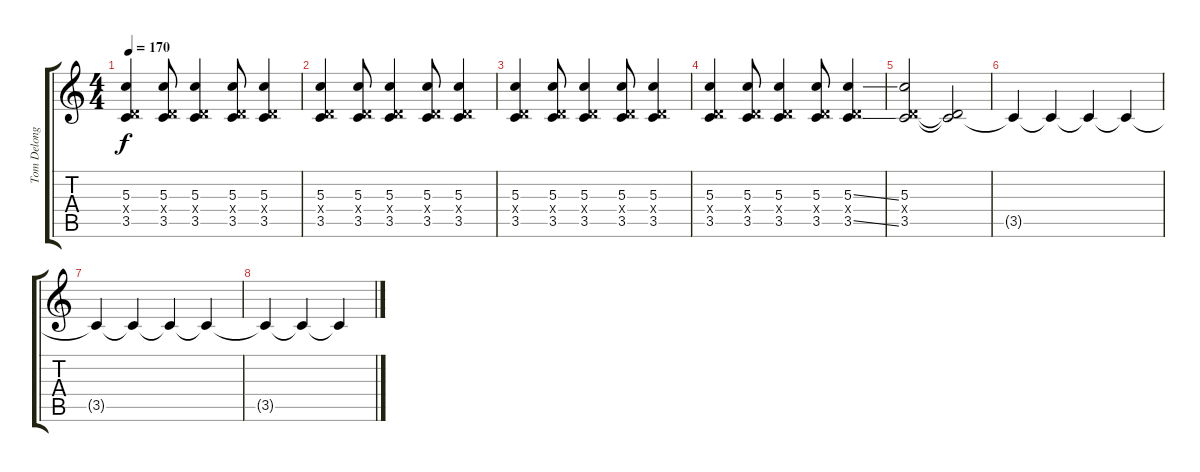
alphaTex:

\track ("Tom Delonge" "Tom Delong") {instrument overdrivenguitar}
\staff {score tabs}
\tuning (E4 B3 G3 D3 A2 E2) {hide}
\ts (4 4)
\tempo 170
\clef g2
\ks c
(5.3 0.4{x} 3.5).4{dy f} (5.3 0.4{x} 3.5).8 (5.3 0.4{x} 3.5).4 (5.3 0.4{x} 3.5).8 (5.3 0.4{x} 3.5).4 |
(5.3 0.4{x} 3.5).4 (5.3 0.4{x} 3.5).8 (5.3 0.4{x} 3.5).4 (5.3 0.4{x} 3.5).8 (5.3 0.4{x} 3.5).4 |
(5.3 0.4{x} 3.5).4 (5.3 0.4{x} 3.5).8 (5.3 0.4{x} 3.5).4 (5.3 0.4{x} 3.5).8 (5.3 0.4{x} 3.5).4 |
(5.3 0.4{x} 3.5).4 (5.3 0.4{x} 3.5).8 (5.3 0.4{x} 3.5).4 (5.3 0.4{x} 3.5).8 (5.3{ss} 0.4{x} 3.5{ss}).4 |
(5.3 0.4{x} 3.5).2 (0.4{t} 3.5{t}).2 |
3.5{t}.4 3.5{t}.4 3.5{t}.4 3.5{t}.4 |
3.5{t}.4 3.5{t}.4 3.5{t}.4 3.5{t}.4 |
3.5{t}.4 3.5{t}.4 3.5{t}.4
